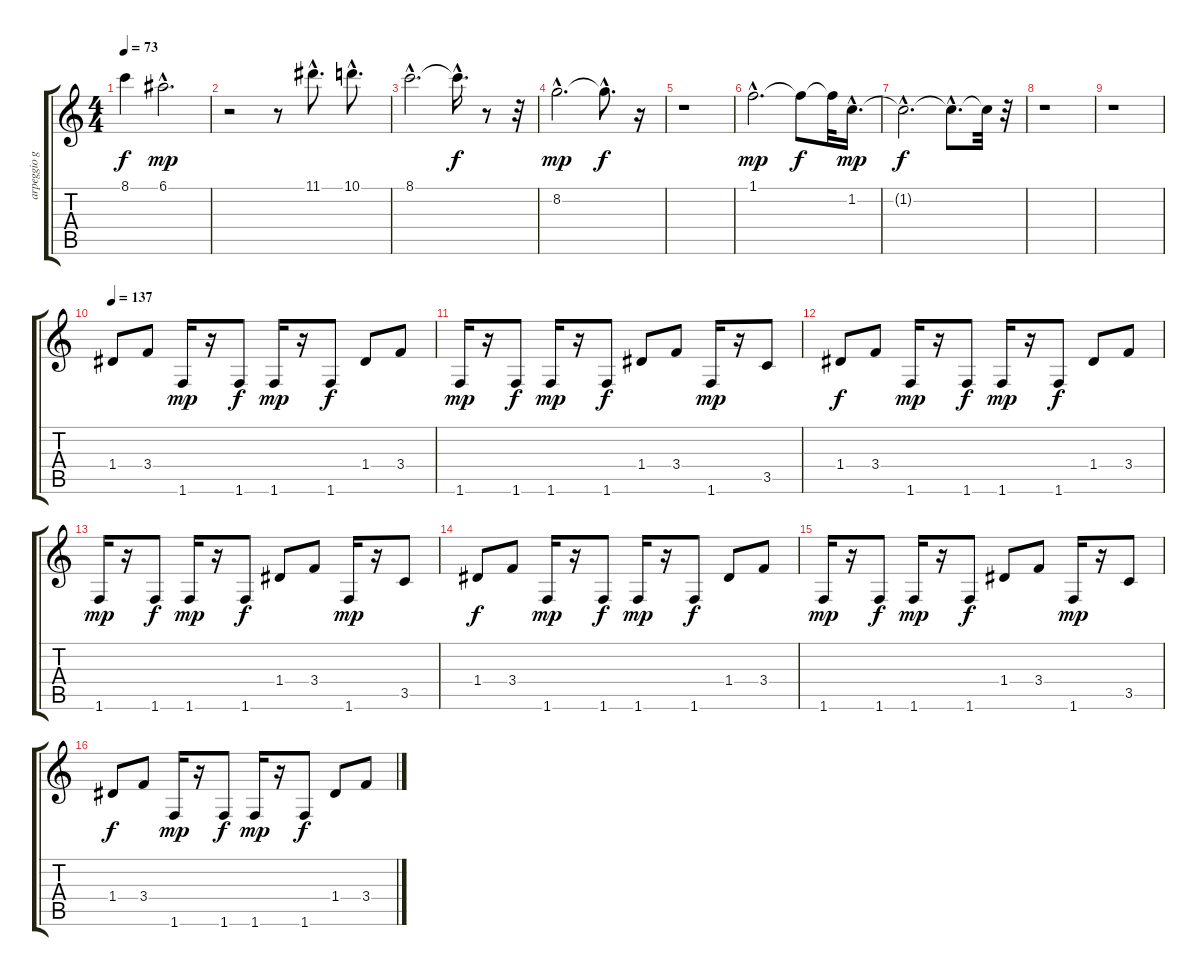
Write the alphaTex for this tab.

\track ("arpeggio guitar" "arpeggio g") {instrument distortionguitar}
\staff {score tabs}
\tuning (E4 B3 G3 D3 A2 E2) {hide}
\ts (4 4)
\tempo 73
\clef g2
\ks c
8.1{t}.4{dy f} 6.1{hac}.2{d dy mp} |
r.2 r.8 11.1{hac}.8{d} 10.1{hac}.8{d} |
8.1{hac}.2{d} 8.1{hac t}.16{d dy f} r.8 r.32 |
8.2{hac}.2{d dy mp} 8.2{hac t}.8{d dy f} r.16 |
r.1 |
1.1{hac}.2{d dy mp} 1.1{t}.8{dy f} 1.1{t}.32 1.2{hac}.16{d dy mp} |
1.2{hac t}.2{d dy f} 1.2{hac t}.8{d} 1.2{t}.32 r.32 |
r.1 |
r.1 |
\tempo 137
1.4.8{volume 14 balance 15} 3.4.8 1.6.16{dy mp} r.16 1.6.8{dy f} 1.6.16{dy mp} r.16 1.6.8{dy f} 1.4.8 3.4.8 |
1.6.16{dy mp} r.16 1.6.8{dy f} 1.6.16{dy mp} r.16 1.6.8{dy f} 1.4.8 3.4.8 1.6.16{dy mp} r.16 3.5.8 |
1.4.8{dy f volume 12 balance 15} 3.4.8 1.6.16{dy mp} r.16 1.6.8{dy f} 1.6.16{dy mp} r.16 1.6.8{dy f} 1.4.8 3.4.8 |
1.6.16{dy mp} r.16 1.6.8{dy f} 1.6.16{dy mp} r.16 1.6.8{dy f} 1.4.8 3.4.8 1.6.16{dy mp} r.16 3.5.8 |
1.4.8{dy f volume 14 balance 15} 3.4.8 1.6.16{dy mp} r.16 1.6.8{dy f} 1.6.16{dy mp} r.16 1.6.8{dy f} 1.4.8 3.4.8 |
1.6.16{dy mp} r.16 1.6.8{dy f} 1.6.16{dy mp} r.16 1.6.8{dy f} 1.4.8 3.4.8 1.6.16{dy mp} r.16 3.5.8 |
1.4.8{dy f volume 12 balance 15} 3.4.8 1.6.16{dy mp} r.16 1.6.8{dy f} 1.6.16{dy mp} r.16 1.6.8{dy f} 1.4.8 3.4.8
